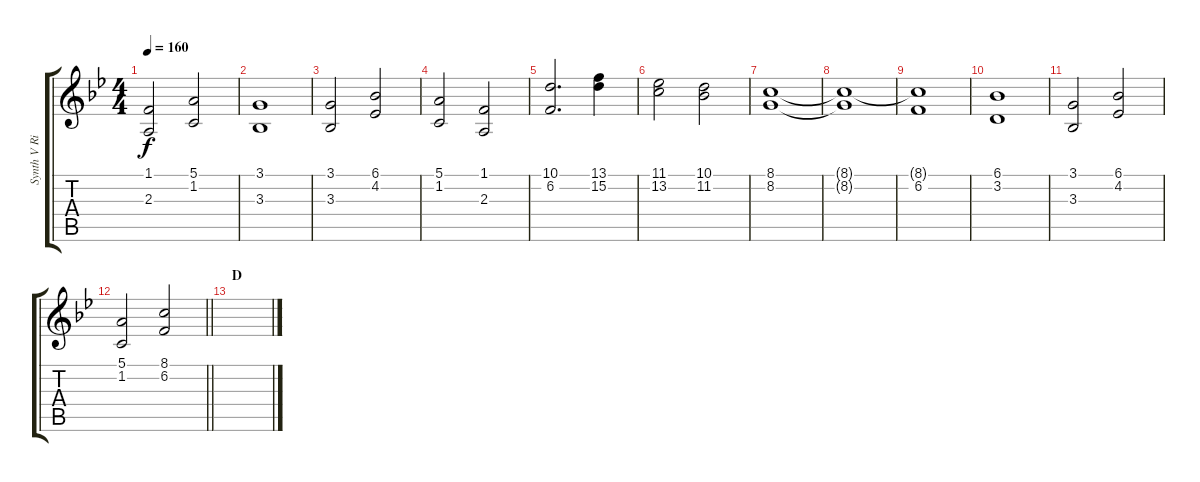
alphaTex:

\track ("Synth V Right (Kotobuki Tsumugi)" "Synth V Ri") {instrument stringensemble1}
\staff {score tabs}
\tuning (E4 B3 G3 D3 A2 E2) {hide}
\ts (4 4)
\tempo 160
\clef g2
\ks bb
(1.1 2.3).2{dy f} (5.1 1.2).2 |
(3.1 3.3).1 |
(3.1 3.3).2 (6.1 4.2).2 |
(5.1 1.2).2 (1.1 2.3).2 |
(10.1 6.2).2{d} (13.1 15.2).4 |
(11.1 13.2).2 (10.1 11.2).2 |
(8.1 8.2).1 |
(8.1{t} 8.2{t}).1 |
(8.1{t} 6.2).1 |
(6.1 3.2).1 |
(3.1 3.3).2 (6.1 4.2).2 |
\barLineRight lightlight
(5.1 1.2).2 (8.1 6.2).2 |
\section ("" "D")
